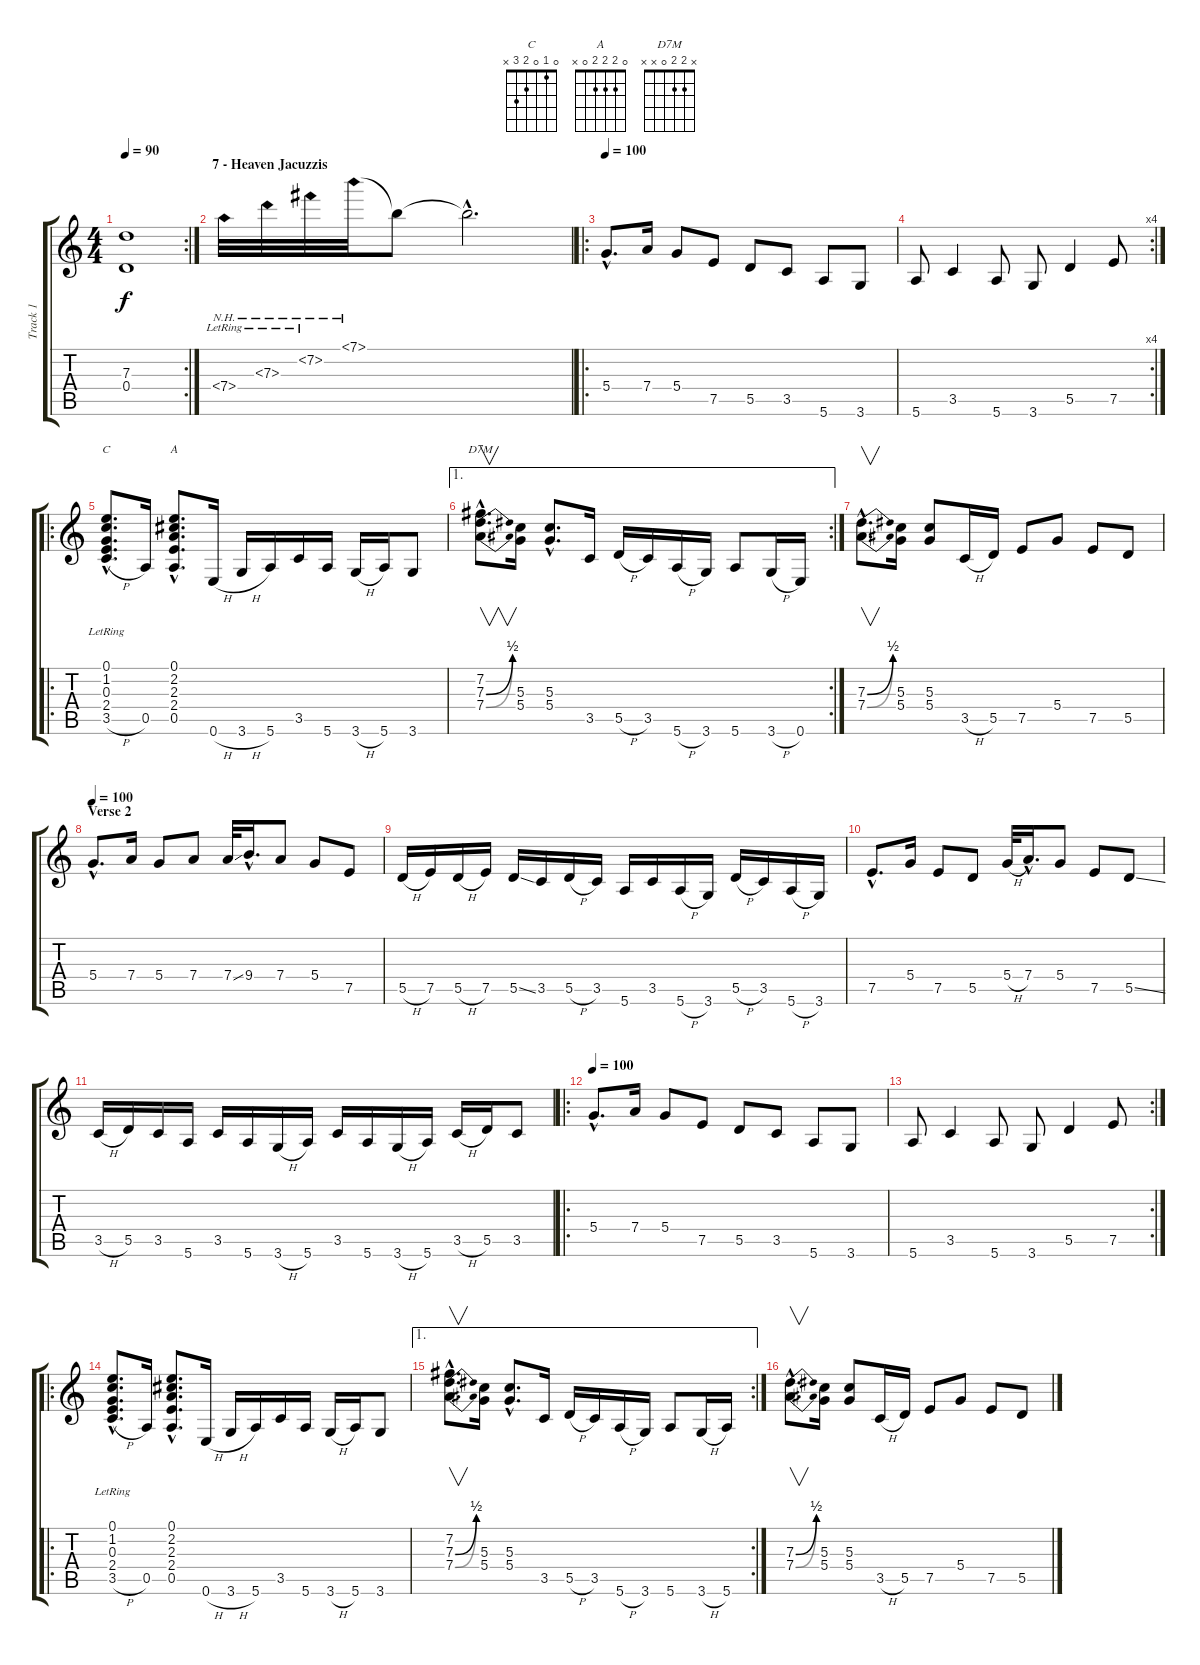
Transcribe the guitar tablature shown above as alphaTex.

\track ("Track 1" "Track 1") {instrument acousticguitarsteel}
\staff {score tabs}
\tuning (E4 B3 G3 D3 A2 E2) {hide}
\chord ("C" 0 1 0 2 3 x)
\chord ("A" 0 2 2 2 0 x)
\chord ("D7M" x 2 2 0 x x)
\rc 2
\ts (4 4)
\tempo 90
\clef g2
\ks c
(7.3{t} 0.4{t}).1{dy f} |
\section ("" "7 - Heaven Jacuzzis")
7.4{nh lr}.32 7.3{nh lr}.32 7.2{nh lr}.32 7.1{nh}.32 7.1{t}.8 7.1{hac t}.2{d} |
\ro
\tempo 100
5.4{hac}.8{d} 7.4.16 5.4.8 7.5.8 5.5.8 3.5.8 5.6.8 3.6.8 |
\rc 4
5.6.8 3.5.4 5.6.8 3.6.8 5.5.4 7.5.8 |
\ro
(0.1{hac lr} 1.2{hac lr} 0.3{hac lr} 2.4{hac} 3.5{h hac}).8{d ch "C"} 0.5.16 (0.1{hac} 2.2{hac} 2.3{hac} 2.4{hac} 0.5{hac}).8{d ch "A"} 0.6{h}.16 3.6{h}.16 5.6.16 3.5.16 5.6.16 3.6{h}.16 5.6.16 3.6.8 |
\ae 1
\rc 2
(7.2{hac} 7.3{be (bend 0 0 60 2) hac} 7.4{be (bend 0 0 60 2) hac}).8{v d ch "D7M"} (5.3 5.4).16 (5.3{hac} 5.4{hac}).8{d} 3.5.16 5.5{h}.16 3.5.16 5.6{h}.16 3.6.16 5.6.8 3.6{h}.16 0.6.16 |
(7.3{be (bend 0 0 60 2) hac} 7.4{be (bend 0 0 60 2) hac}).8{v d} (5.3 5.4).16 (5.3 5.4).8 3.5{h}.16 5.5.16 7.5.8 5.4.8 7.5.8 5.5.8 |
\section ("" "Verse 2")
\tempo 100
5.4{hac}.8{d} 7.4.16 5.4.8 7.4.8 7.4{ss}.32 9.4{hac}.16{d} 7.4.8 5.4.8 7.5.8 |
5.5{h}.16 7.5.16 5.5{h}.16 7.5.16 5.5{ss}.16 3.5.16 5.5{h}.16 3.5.16 5.6.16 3.5.16 5.6{h}.16 3.6.16 5.5{h}.16 3.5.16 5.6{h}.16 3.6.16 |
7.5{hac}.8{d} 5.4.16 7.5.8 5.5.8 5.4{h}.32 7.4{hac}.16{d} 5.4.8 7.5.8 5.5{ss}.8 |
3.5{h}.16 5.5.16 3.5.16 5.6.16 3.5.16 5.6.16 3.6{h}.16 5.6.16 3.5.16 5.6.16 3.6{h}.16 5.6.16 3.5{h}.16 5.5.16 3.5.8 |
\ro
\tempo 100
5.4{hac}.8{d} 7.4.16 5.4.8 7.5.8 5.5.8 3.5.8 5.6.8 3.6.8 |
\rc 2
5.6.8 3.5.4 5.6.8 3.6.8 5.5.4 7.5.8 |
\ro
(0.1{hac lr} 1.2{hac lr} 0.3{hac lr} 2.4{hac} 3.5{h hac}).8{d} 0.5.16 (0.1{hac} 2.2{hac} 2.3{hac} 2.4{hac} 0.5{hac}).8{d} 0.6{h}.16 3.6{h}.16 5.6.16 3.5.16 5.6.16 3.6{h}.16 5.6.16 3.6.8 |
\ae 1
\rc 2
(7.2{hac} 7.3{be (bend 0 0 60 2) hac} 7.4{be (bend 0 0 60 2) hac}).8{v d} (5.3 5.4).16 (5.3{hac} 5.4{hac}).8{d} 3.5.16 5.5{h}.16 3.5.16 5.6{h}.16 3.6.16 5.6.8 3.6{h}.16 5.6.16 |
(7.3{be (bend 0 0 60 2) hac} 7.4{be (bend 0 0 60 2) hac}).8{v d} (5.3 5.4).16 (5.3 5.4).8 3.5{h}.16 5.5.16 7.5.8 5.4.8 7.5.8 5.5.8
